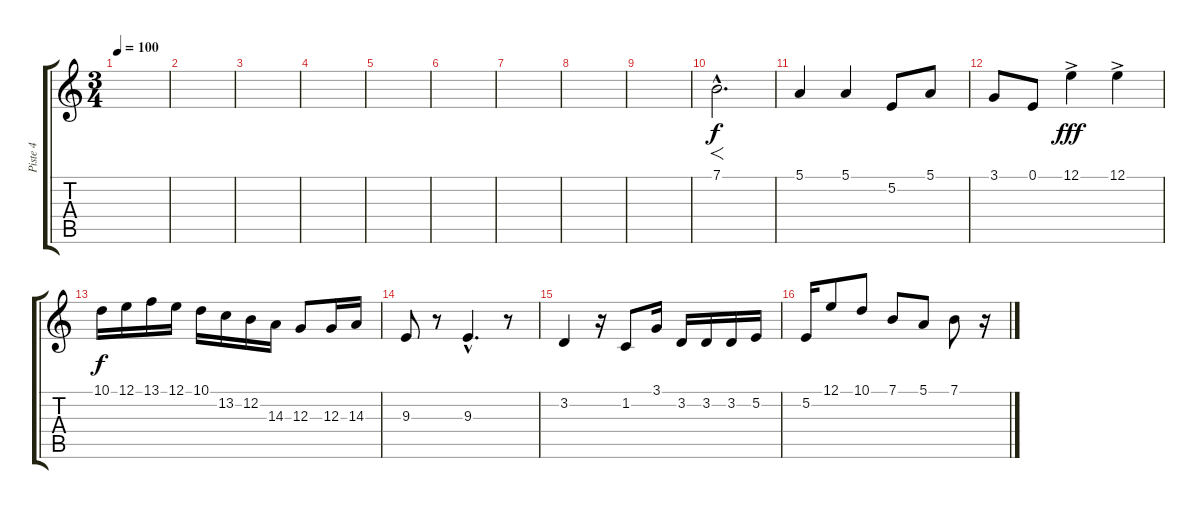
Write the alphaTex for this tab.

\track ("Piste 4" "Piste 4") {instrument violin}
\staff {score tabs}
\tuning (E4 B3 G3 D3 A2 E2) {hide}
\ts (3 4)
\tempo 100
\clef g2
\ks c
|
|
|
|
|
|
|
|
|
7.1{hac}.2{f d} |
5.1.4 5.1.4 5.2.8 5.1.8 |
3.1.8 0.1.8 12.1{ac}.4{dy fff} 12.1{ac}.4 |
10.1.16{dy f} 12.1.16 13.1.16 12.1.16 10.1.16 13.2.16 12.2.16 14.3.16 12.3.8 12.3.16 14.3.16 |
9.3.8 r.8 9.3{hac}.4{d} r.8 |
3.2.4 r.16 1.2.8 3.1.16 3.2.16 3.2.16 3.2.16 5.2.16 |
5.2.16 12.1.8 10.1.8 7.1.8 5.1.8 7.1.8 r.16
